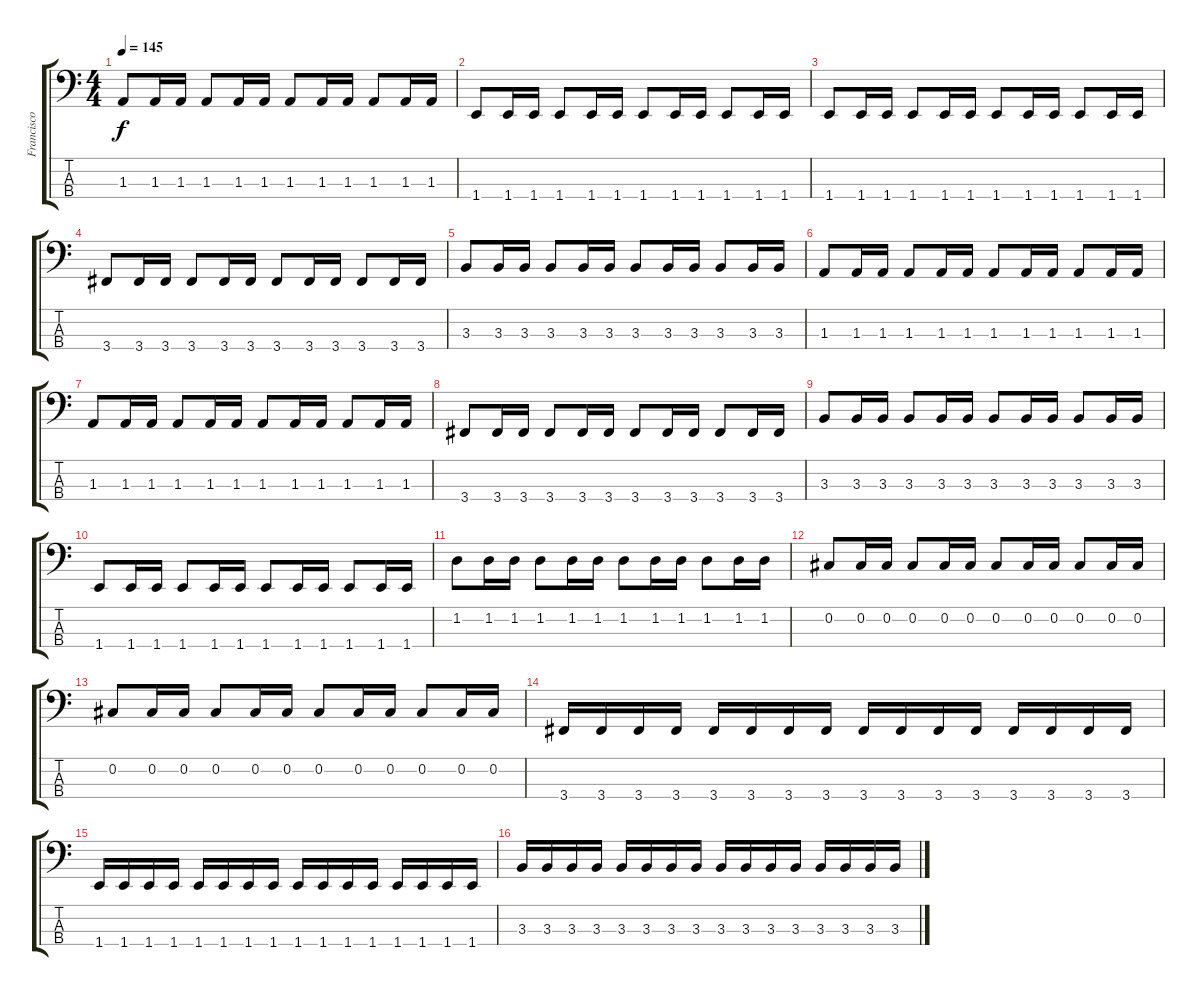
\track ("Francisco Fidalgo" "Francisco ") {instrument electricbasspick}
\staff {score tabs}
\tuning (Gb2 Db2 Ab1 Eb1) {hide}
\ts (4 4)
\tempo 145
\clef f4
\ks c
1.3.8{dy f} 1.3.16 1.3.16 1.3.8 1.3.16 1.3.16 1.3.8 1.3.16 1.3.16 1.3.8 1.3.16 1.3.16 |
1.4.8 1.4.16 1.4.16 1.4.8 1.4.16 1.4.16 1.4.8 1.4.16 1.4.16 1.4.8 1.4.16 1.4.16 |
1.4.8 1.4.16 1.4.16 1.4.8 1.4.16 1.4.16 1.4.8 1.4.16 1.4.16 1.4.8 1.4.16 1.4.16 |
3.4.8 3.4.16 3.4.16 3.4.8 3.4.16 3.4.16 3.4.8 3.4.16 3.4.16 3.4.8 3.4.16 3.4.16 |
3.3.8 3.3.16 3.3.16 3.3.8 3.3.16 3.3.16 3.3.8 3.3.16 3.3.16 3.3.8 3.3.16 3.3.16 |
1.3.8 1.3.16 1.3.16 1.3.8 1.3.16 1.3.16 1.3.8 1.3.16 1.3.16 1.3.8 1.3.16 1.3.16 |
1.3.8 1.3.16 1.3.16 1.3.8 1.3.16 1.3.16 1.3.8 1.3.16 1.3.16 1.3.8 1.3.16 1.3.16 |
3.4.8 3.4.16 3.4.16 3.4.8 3.4.16 3.4.16 3.4.8 3.4.16 3.4.16 3.4.8 3.4.16 3.4.16 |
3.3.8 3.3.16 3.3.16 3.3.8 3.3.16 3.3.16 3.3.8 3.3.16 3.3.16 3.3.8 3.3.16 3.3.16 |
1.4.8 1.4.16 1.4.16 1.4.8 1.4.16 1.4.16 1.4.8 1.4.16 1.4.16 1.4.8 1.4.16 1.4.16 |
1.2.8 1.2.16 1.2.16 1.2.8 1.2.16 1.2.16 1.2.8 1.2.16 1.2.16 1.2.8 1.2.16 1.2.16 |
0.2.8 0.2.16 0.2.16 0.2.8 0.2.16 0.2.16 0.2.8 0.2.16 0.2.16 0.2.8 0.2.16 0.2.16 |
0.2.8 0.2.16 0.2.16 0.2.8 0.2.16 0.2.16 0.2.8 0.2.16 0.2.16 0.2.8 0.2.16 0.2.16 |
3.4.16 3.4.16 3.4.16 3.4.16 3.4.16 3.4.16 3.4.16 3.4.16 3.4.16 3.4.16 3.4.16 3.4.16 3.4.16 3.4.16 3.4.16 3.4.16 |
1.4.16 1.4.16 1.4.16 1.4.16 1.4.16 1.4.16 1.4.16 1.4.16 1.4.16 1.4.16 1.4.16 1.4.16 1.4.16 1.4.16 1.4.16 1.4.16 |
3.3.16 3.3.16 3.3.16 3.3.16 3.3.16 3.3.16 3.3.16 3.3.16 3.3.16 3.3.16 3.3.16 3.3.16 3.3.16 3.3.16 3.3.16 3.3.16
